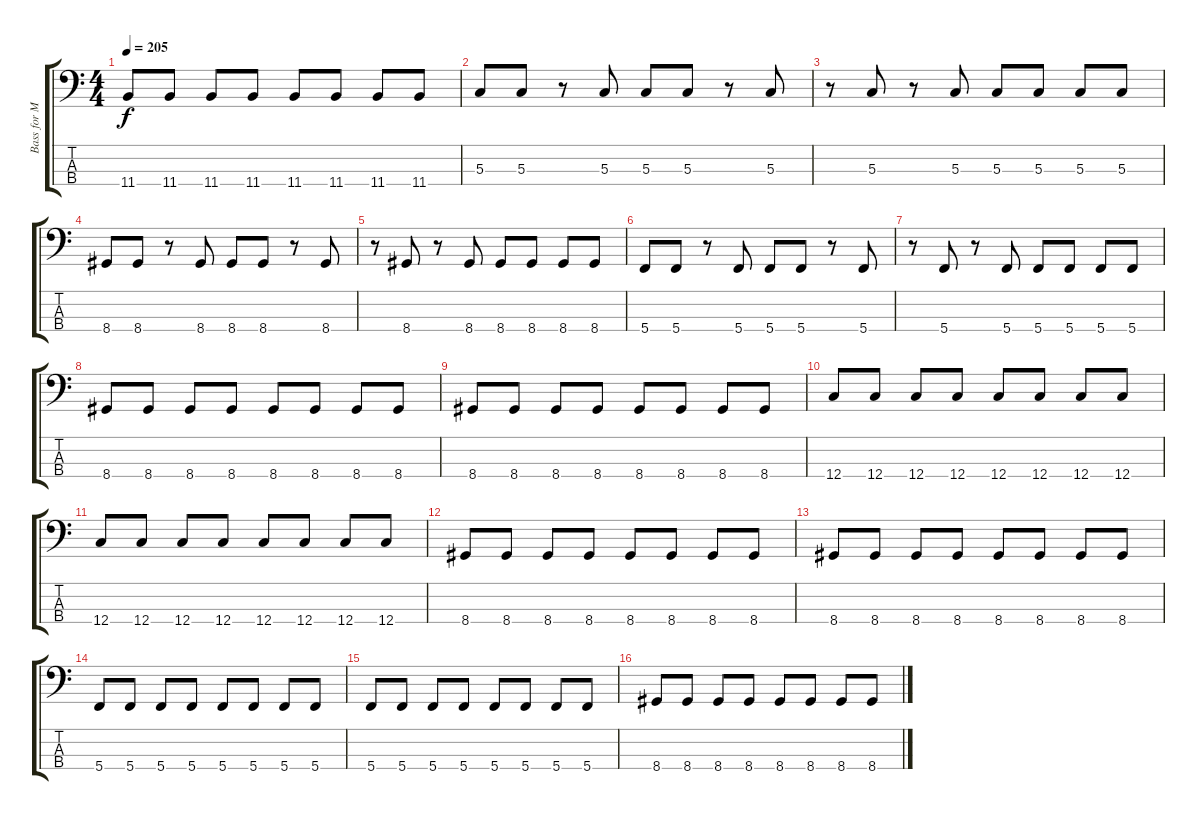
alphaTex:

\track ("Bass for Me" "Bass for M") {instrument acousticguitarsteel}
\staff {score tabs}
\tuning (F2 C2 G1 C1) {hide}
\ts (4 4)
\tempo 205
\clef f4
\ks c
11.4.8{dy f} 11.4.8 11.4.8 11.4.8 11.4.8 11.4.8 11.4.8 11.4.8 |
5.3.8 5.3.8 r.8 5.3.8 5.3.8 5.3.8 r.8 5.3.8 |
r.8 5.3.8 r.8 5.3.8 5.3.8 5.3.8 5.3.8 5.3.8 |
8.4.8 8.4.8 r.8 8.4.8 8.4.8 8.4.8 r.8 8.4.8 |
r.8 8.4.8 r.8 8.4.8 8.4.8 8.4.8 8.4.8 8.4.8 |
5.4.8 5.4.8 r.8 5.4.8 5.4.8 5.4.8 r.8 5.4.8 |
r.8 5.4.8 r.8 5.4.8 5.4.8 5.4.8 5.4.8 5.4.8 |
8.4.8 8.4.8 8.4.8 8.4.8 8.4.8 8.4.8 8.4.8 8.4.8 |
8.4.8 8.4.8 8.4.8 8.4.8 8.4.8 8.4.8 8.4.8 8.4.8 |
12.4.8 12.4.8 12.4.8 12.4.8 12.4.8 12.4.8 12.4.8 12.4.8 |
12.4.8 12.4.8 12.4.8 12.4.8 12.4.8 12.4.8 12.4.8 12.4.8 |
8.4.8 8.4.8 8.4.8 8.4.8 8.4.8 8.4.8 8.4.8 8.4.8 |
8.4.8 8.4.8 8.4.8 8.4.8 8.4.8 8.4.8 8.4.8 8.4.8 |
5.4.8 5.4.8 5.4.8 5.4.8 5.4.8 5.4.8 5.4.8 5.4.8 |
5.4.8 5.4.8 5.4.8 5.4.8 5.4.8 5.4.8 5.4.8 5.4.8 |
8.4.8 8.4.8 8.4.8 8.4.8 8.4.8 8.4.8 8.4.8 8.4.8
